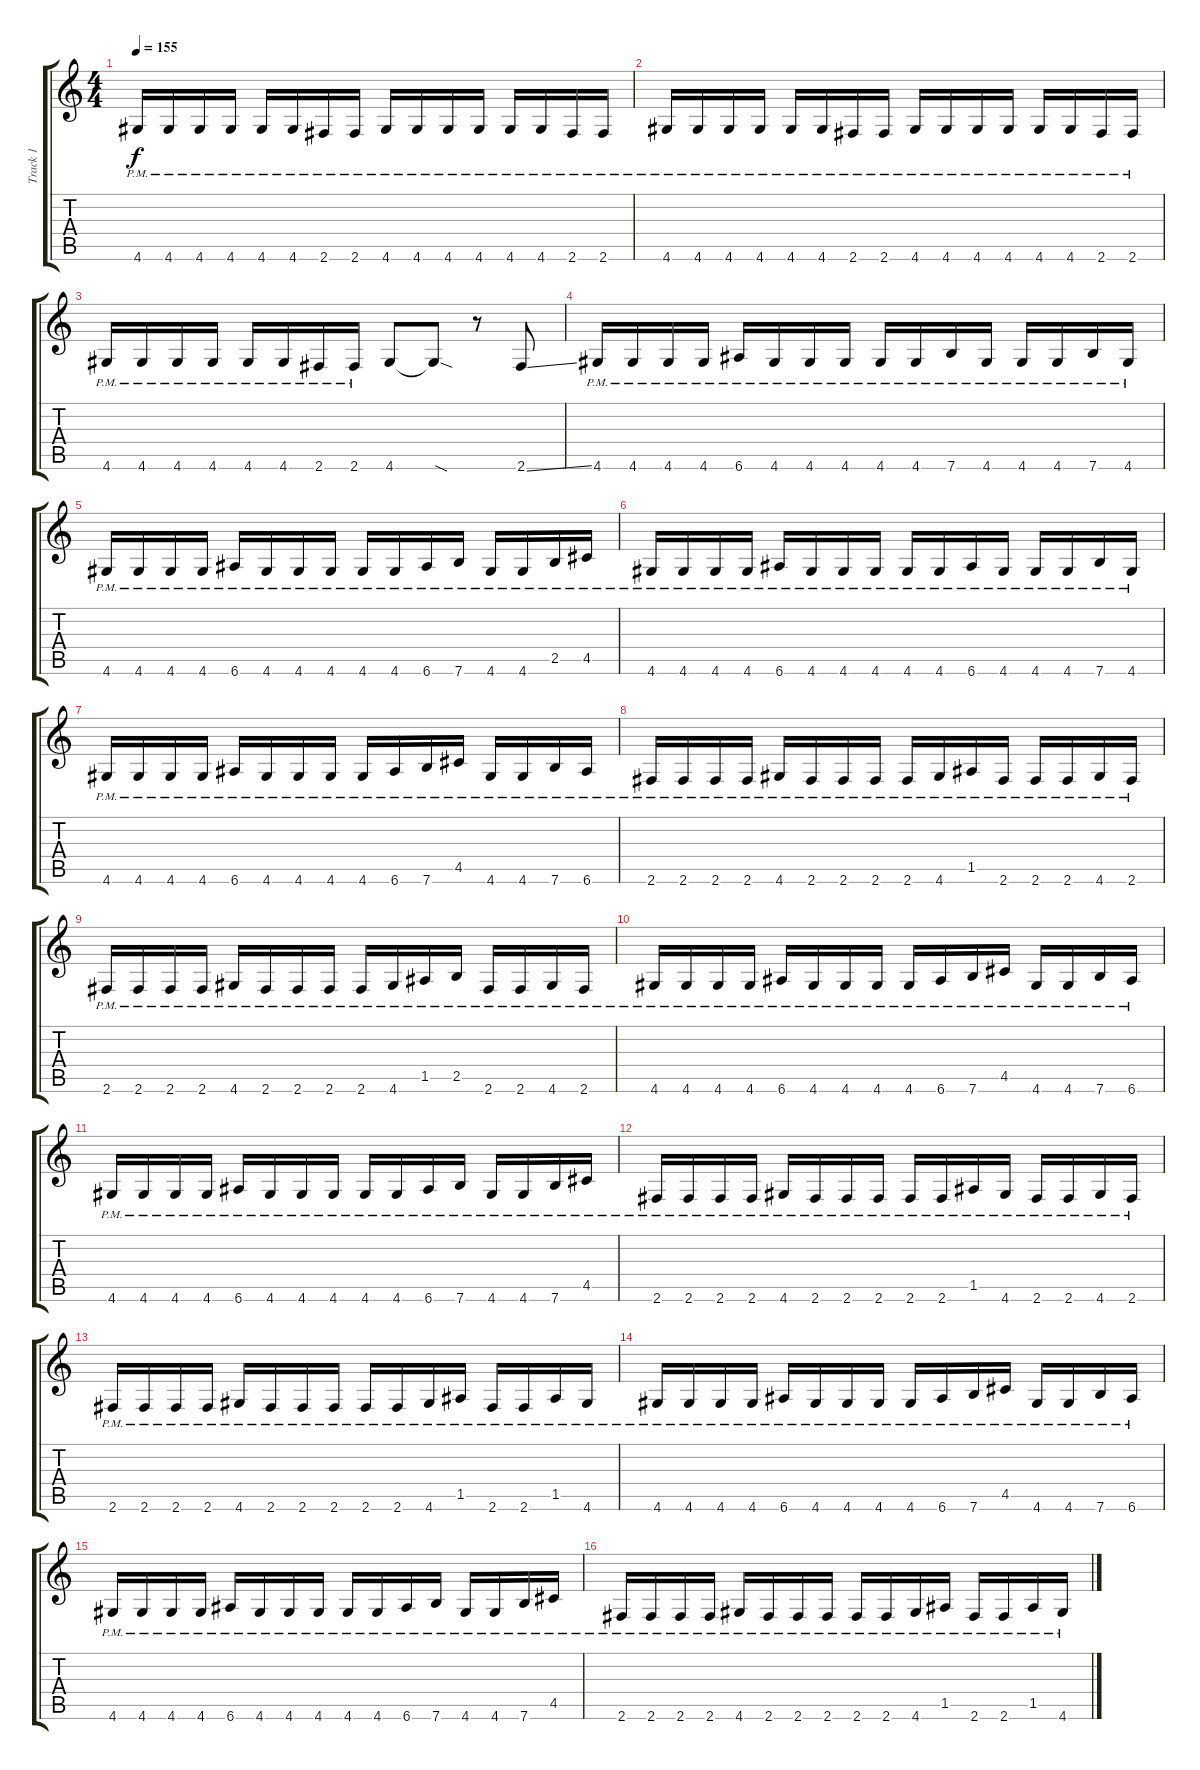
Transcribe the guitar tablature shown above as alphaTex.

\track ("Track 1" "Track 1") {instrument distortionguitar}
\staff {score tabs}
\tuning (E4 B3 G3 D3 A2 E2) {hide}
\ts (4 4)
\tempo 155
\clef g2
\ks c
4.6{pm}.16{dy f volume 13 instrument distortionguitar} 4.6{pm}.16 4.6{pm}.16 4.6{pm}.16 4.6{pm}.16 4.6{pm}.16 2.6{pm}.16 2.6{pm}.16 4.6{pm}.16 4.6{pm}.16 4.6{pm}.16 4.6{pm}.16 4.6{pm}.16 4.6{pm}.16 2.6{pm}.16 2.6{pm}.16 |
4.6{pm}.16{volume 13 instrument distortionguitar} 4.6{pm}.16 4.6{pm}.16 4.6{pm}.16 4.6{pm}.16 4.6{pm}.16 2.6{pm}.16 2.6{pm}.16 4.6{pm}.16 4.6{pm}.16 4.6{pm}.16 4.6{pm}.16 4.6{pm}.16 4.6{pm}.16 2.6{pm}.16 2.6{pm}.16 |
4.6{pm}.16 4.6{pm}.16 4.6{pm}.16 4.6{pm}.16 4.6{pm}.16 4.6{pm}.16 2.6{pm}.16 2.6{pm}.16 4.6.8 4.6{sod t}.8 r.8 2.6{ss}.8 |
4.6{pm}.16 4.6{pm}.16 4.6{pm}.16 4.6{pm}.16 6.6{pm}.16 4.6{pm}.16 4.6{pm}.16 4.6{pm}.16 4.6{pm}.16 4.6{pm}.16 7.6{pm}.16 4.6{pm}.16 4.6{pm}.16 4.6{pm}.16 7.6{pm}.16 4.6{pm}.16 |
4.6{pm}.16 4.6{pm}.16 4.6{pm}.16 4.6{pm}.16 6.6{pm}.16 4.6{pm}.16 4.6{pm}.16 4.6{pm}.16 4.6{pm}.16 4.6{pm}.16 6.6{pm}.16 7.6{pm}.16 4.6{pm}.16 4.6{pm}.16 2.5{pm}.16 4.5{pm}.16 |
4.6{pm}.16 4.6{pm}.16 4.6{pm}.16 4.6{pm}.16 6.6{pm}.16 4.6{pm}.16 4.6{pm}.16 4.6{pm}.16 4.6{pm}.16 4.6{pm}.16 6.6{pm}.16 4.6{pm}.16 4.6{pm}.16 4.6{pm}.16 7.6{pm}.16 4.6{pm}.16 |
4.6{pm}.16 4.6{pm}.16 4.6{pm}.16 4.6{pm}.16 6.6{pm}.16 4.6{pm}.16 4.6{pm}.16 4.6{pm}.16 4.6{pm}.16 6.6{pm}.16 7.6{pm}.16 4.5{pm}.16 4.6{pm}.16 4.6{pm}.16 7.6{pm}.16 6.6{pm}.16 |
2.6{pm}.16 2.6{pm}.16 2.6{pm}.16 2.6{pm}.16 4.6{pm}.16 2.6{pm}.16 2.6{pm}.16 2.6{pm}.16 2.6{pm}.16 4.6{pm}.16 1.5{pm}.16 2.6{pm}.16 2.6{pm}.16 2.6{pm}.16 4.6{pm}.16 2.6{pm}.16 |
2.6{pm}.16 2.6{pm}.16 2.6{pm}.16 2.6{pm}.16 4.6{pm}.16 2.6{pm}.16 2.6{pm}.16 2.6{pm}.16 2.6{pm}.16 4.6{pm}.16 1.5{pm}.16 2.5{pm}.16 2.6{pm}.16 2.6{pm}.16 4.6{pm}.16 2.6{pm}.16 |
4.6{pm}.16 4.6{pm}.16 4.6{pm}.16 4.6{pm}.16 6.6{pm}.16 4.6{pm}.16 4.6{pm}.16 4.6{pm}.16 4.6{pm}.16 6.6{pm}.16 7.6{pm}.16 4.5{pm}.16 4.6{pm}.16 4.6{pm}.16 7.6{pm}.16 6.6{pm}.16 |
4.6{pm}.16 4.6{pm}.16 4.6{pm}.16 4.6{pm}.16 6.6{pm}.16 4.6{pm}.16 4.6{pm}.16 4.6{pm}.16 4.6{pm}.16 4.6{pm}.16 6.6{pm}.16 7.6{pm}.16 4.6{pm}.16 4.6{pm}.16 7.6{pm}.16 4.5{pm}.16 |
2.6{pm}.16 2.6{pm}.16 2.6{pm}.16 2.6{pm}.16 4.6{pm}.16 2.6{pm}.16 2.6{pm}.16 2.6{pm}.16 2.6{pm}.16 2.6{pm}.16 1.5{pm}.16 4.6{pm}.16 2.6{pm}.16 2.6{pm}.16 4.6{pm}.16 2.6{pm}.16 |
2.6{pm}.16 2.6{pm}.16 2.6{pm}.16 2.6{pm}.16 4.6{pm}.16 2.6{pm}.16 2.6{pm}.16 2.6{pm}.16 2.6{pm}.16 2.6{pm}.16 4.6{pm}.16 1.5{pm}.16 2.6{pm}.16 2.6{pm}.16 1.5{pm}.16 4.6{pm}.16 |
4.6{pm}.16 4.6{pm}.16 4.6{pm}.16 4.6{pm}.16 6.6{pm}.16 4.6{pm}.16 4.6{pm}.16 4.6{pm}.16 4.6{pm}.16 6.6{pm}.16 7.6{pm}.16 4.5{pm}.16 4.6{pm}.16 4.6{pm}.16 7.6{pm}.16 6.6{pm}.16 |
4.6{pm}.16 4.6{pm}.16 4.6{pm}.16 4.6{pm}.16 6.6{pm}.16 4.6{pm}.16 4.6{pm}.16 4.6{pm}.16 4.6{pm}.16 4.6{pm}.16 6.6{pm}.16 7.6{pm}.16 4.6{pm}.16 4.6{pm}.16 7.6{pm}.16 4.5{pm}.16 |
2.6{pm}.16 2.6{pm}.16 2.6{pm}.16 2.6{pm}.16 4.6{pm}.16 2.6{pm}.16 2.6{pm}.16 2.6{pm}.16 2.6{pm}.16 2.6{pm}.16 4.6{pm}.16 1.5{pm}.16 2.6{pm}.16 2.6{pm}.16 1.5{pm}.16 4.6{pm}.16
